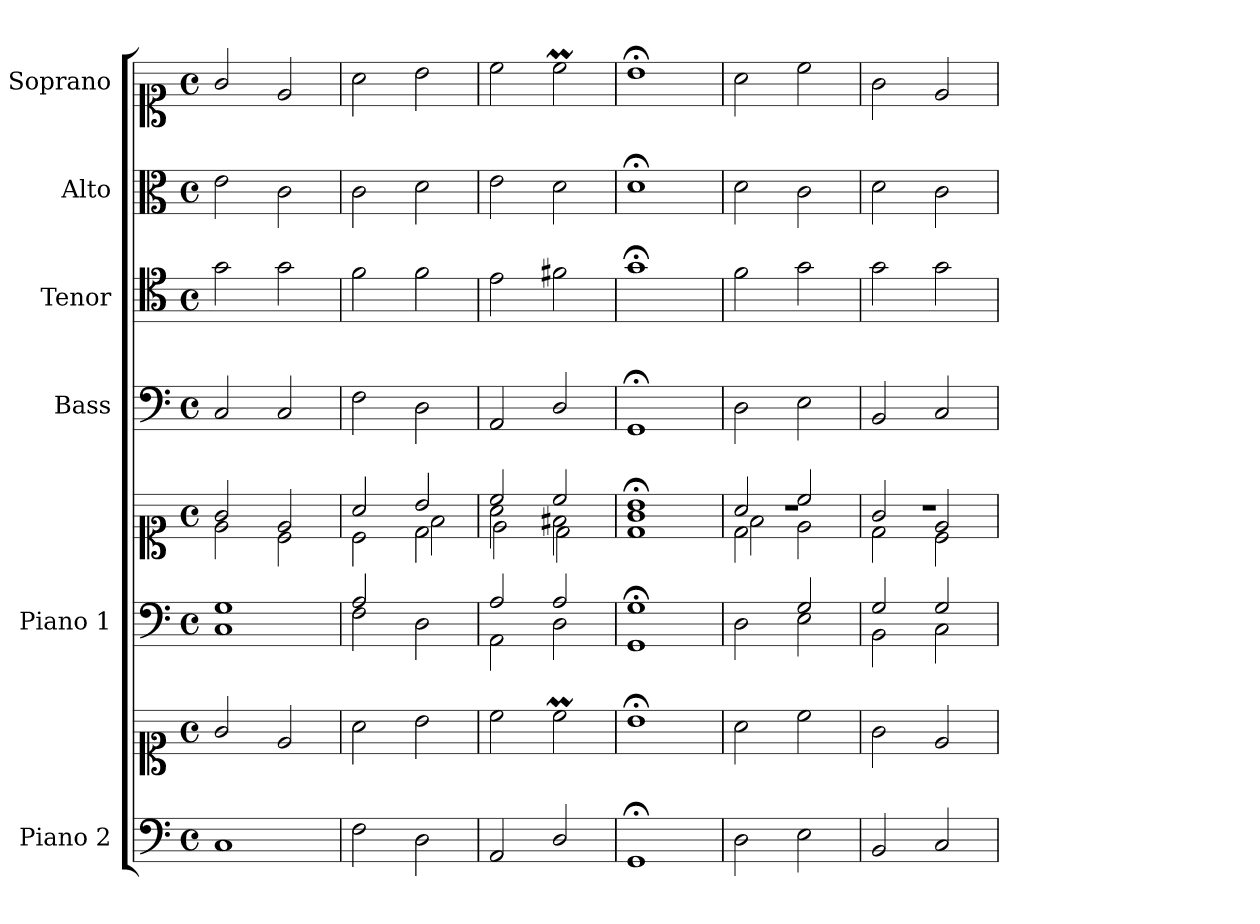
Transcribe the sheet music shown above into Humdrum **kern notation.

**kern	**kern	**kern	**kern	**kern	**kern	**kern	**kern
*part6	*part6	*part5	*part5	*part4	*part3	*part2	*part1
*staff8	*staff7	*staff6	*staff5	*staff4	*staff3	*staff2	*staff1
*I"Piano 2	*	*I"Piano 1	*	*I"Bass	*I"Tenor	*I"Alto	*I"Soprano
*I'Pno 2	*	*I'Pno 1	*	*I'B.	*I'T.	*I'A.	*I'S.
*clefF4	*clefC1	*clefF4	*clefC1	*clefF4	*clefC4	*clefC3	*clefC1
*	*	*	*	*	*ITrd7c12	*	*
*k[]	*k[]	*k[]	*k[]	*k[]	*k[]	*k[]	*k[]
*M4/4	*M4/4	*M4/4	*M4/4	*M4/4	*M4/4	*M4/4	*M4/4
*met(c)	*met(c)	*met(c)	*met(c)	*met(c)	*met(c)	*met(c)	*met(c)
=1	=1	=1	=1	=1	=1	=1	=1
*	*	*^	*^	*	*	*	*
1C/	2g/	1G/	1C\	2g/	2e\	2C/	2G\	2e\	2g/
.	2e/	.	.	2e/	2c\	2C/	2G\	2c\	2e/
=2	=2	=2	=2	=2	=2	=2	=2	=2	=2
*	*	*	*	*	*^	*	*	*	*
2F\	2a\	2A/	2F\	2a/	2ryy	2c\	2F\	2F\	2c\	2a\
2D\	2b\	2ryy	2D\	2b/	2d\	2f\	2D\	2F\	2d\	2b\
=3	=3	=3	=3	=3	=3	=3	=3	=3	=3	=3
2AA/	2cc\	2A/	2AA\	2cc/	2a\	2e\	2AA/	2E\	2e\	2cc\
2D/	2ccM\	2A/	2D\	2cc/	2f#X\	2d\	2D/	2F#X\	2d\	2ccM\
=4	=4	=4	=4	=4	=4	=4	=4	=4	=4	=4
1GG;/	1b;<\	1G;/	1GG\	1b;</	1g\	1d\	1GG;</	1G;<\	1d;<\	1b;<\
=5	=5	=5	=5	=5	=5	=5	=5	=5	=5	=5
*	*	*	*	*	*	*^	*	*	*	*
2D\	2a\	2ryy	2D\	2a/	2d\	2f\	1r	2D\	2F\	2d\	2a\
2E\	2cc\	2G/	2E\	2cc/	2ryy	2e\	.	2E\	2G\	2c\	2cc\
*	*	*	*	*	*	*v	*v	*	*	*	*
=6	=6	=6	=6	=6	=6	=6	=6	=6	=6	=6
2BB/	2g\	2G/	2BB\	2g/	2d\	1r	2BB/	2G\	2d\	2g\
2C/	2e/	2G/	2C\	2e/	2c\	.	2C/	2G\	2c\	2e/
*	*	*v	*v	*	*	*	*	*	*	*
*	*	*	*v	*v	*v	*	*	*	*
=	=	=	=	=	=	=	=
*-	*-	*-	*-	*-	*-	*-	*-
